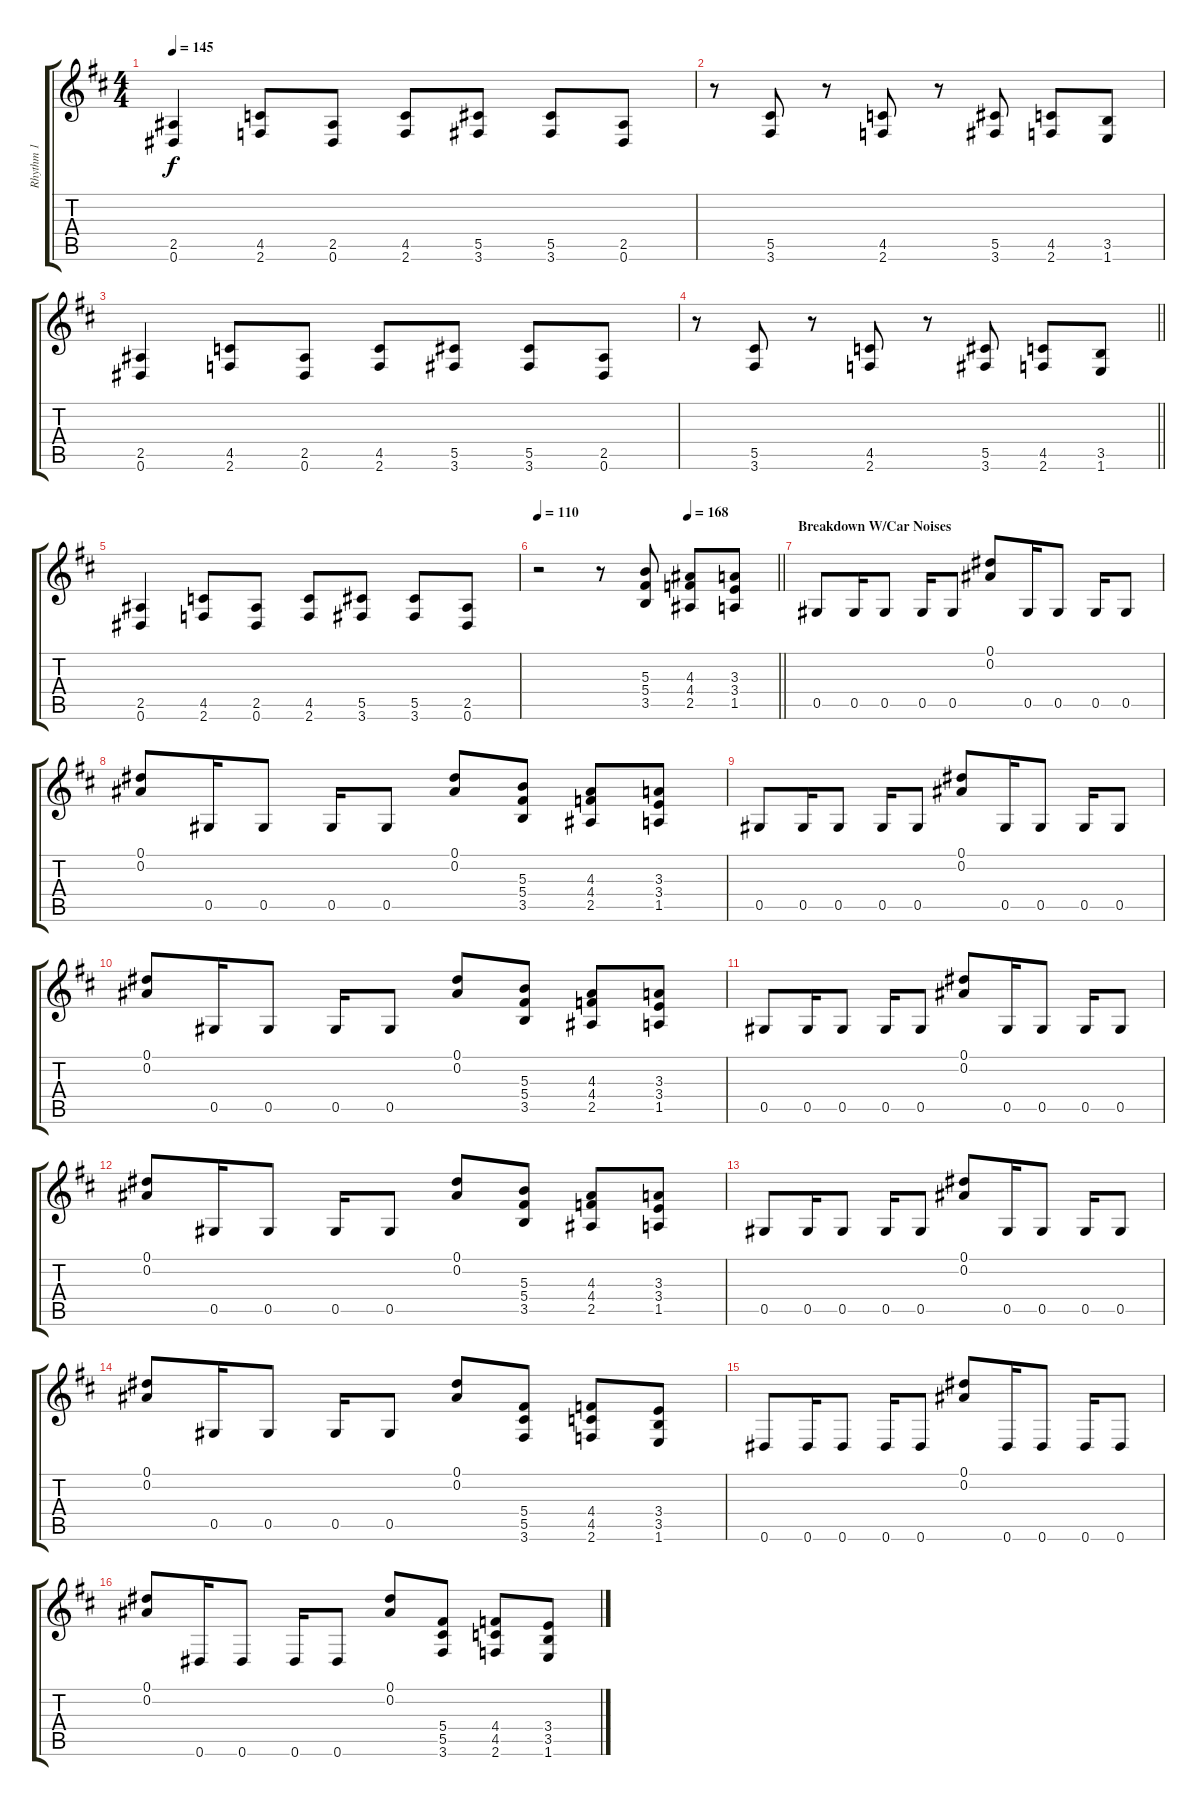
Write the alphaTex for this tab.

\track ("Rhythm 1" "Rhythm 1") {instrument distortionguitar}
\staff {score tabs}
\tuning (Eb4 Bb3 Gb3 Db3 Ab2 Eb2) {hide}
\ts (4 4)
\tempo 145
\clef g2
\ks d
(2.5 0.6).4{dy f} (4.5 2.6).8 (2.5 0.6).8 (4.5 2.6).8 (5.5 3.6).8 (5.5 3.6).8 (2.5 0.6).8 |
r.8 (5.5 3.6).8 r.8 (4.5 2.6).8 r.8 (5.5 3.6).8 (4.5 2.6).8 (3.5 1.6).8 |
(2.5 0.6).4 (4.5 2.6).8 (2.5 0.6).8 (4.5 2.6).8 (5.5 3.6).8 (5.5 3.6).8 (2.5 0.6).8 |
\barLineRight lightlight
r.8 (5.5 3.6).8 r.8 (4.5 2.6).8 r.8 (5.5 3.6).8 (4.5 2.6).8 (3.5 1.6).8 |
(2.5 0.6).4 (4.5 2.6).8 (2.5 0.6).8 (4.5 2.6).8 (5.5 3.6).8 (5.5 3.6).8 (2.5 0.6).8 |
\tempo 110
\tempo (168 0.625)
\barLineRight lightlight
r.2 r.8 (5.3 5.4 3.5).8 (4.3 4.4 2.5).8 (3.3 3.4 1.5).8 |
\section ("" "Breakdown W/Car Noises")
0.5.8 0.5.16 0.5.8 0.5.16 0.5.8 (0.1 0.2).8 0.5.16 0.5.8 0.5.16 0.5.8 |
(0.1 0.2).8 0.5.16 0.5.8 0.5.16 0.5.8 (0.1 0.2).8 (5.3 5.4 3.5).8 (4.3 4.4 2.5).8 (3.3 3.4 1.5).8 |
0.5.8 0.5.16 0.5.8 0.5.16 0.5.8 (0.1 0.2).8 0.5.16 0.5.8 0.5.16 0.5.8 |
(0.1 0.2).8 0.5.16 0.5.8 0.5.16 0.5.8 (0.1 0.2).8 (5.3 5.4 3.5).8 (4.3 4.4 2.5).8 (3.3 3.4 1.5).8 |
0.5.8 0.5.16 0.5.8 0.5.16 0.5.8 (0.1 0.2).8 0.5.16 0.5.8 0.5.16 0.5.8 |
(0.1 0.2).8 0.5.16 0.5.8 0.5.16 0.5.8 (0.1 0.2).8 (5.3 5.4 3.5).8 (4.3 4.4 2.5).8 (3.3 3.4 1.5).8 |
0.5.8 0.5.16 0.5.8 0.5.16 0.5.8 (0.1 0.2).8 0.5.16 0.5.8 0.5.16 0.5.8 |
(0.1 0.2).8 0.5.16 0.5.8 0.5.16 0.5.8 (0.1 0.2).8 (5.4 5.5 3.6).8 (4.4 4.5 2.6).8 (3.4 3.5 1.6).8 |
0.6.8 0.6.16 0.6.8 0.6.16 0.6.8 (0.1 0.2).8 0.6.16 0.6.8 0.6.16 0.6.8 |
(0.1 0.2).8 0.6.16 0.6.8 0.6.16 0.6.8 (0.1 0.2).8 (5.4 5.5 3.6).8 (4.4 4.5 2.6).8 (3.4 3.5 1.6).8
